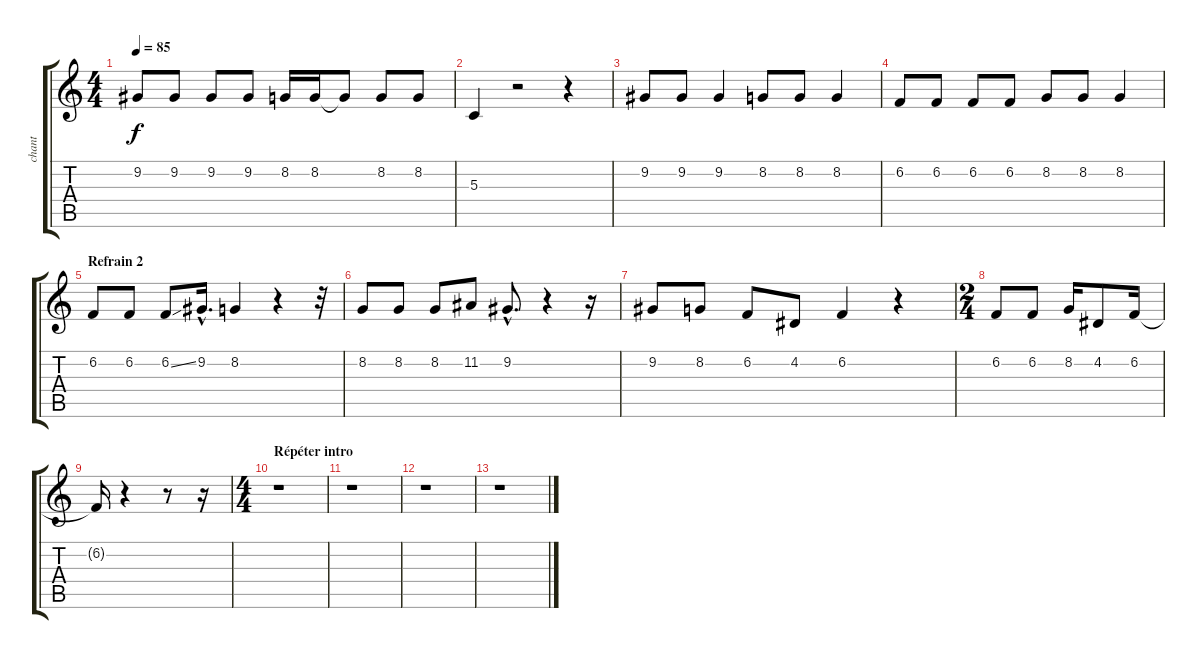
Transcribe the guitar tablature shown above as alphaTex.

\track ("chant" "chant") {instrument trumpet}
\staff {score tabs}
\tuning (E4 B3 G3 D3 A2 E2) {hide}
\ts (4 4)
\tempo 85
\clef g2
\ks c
9.2.8{dy f} 9.2.8 9.2.8 9.2.8 8.2.16 8.2.16 8.2{t}.8 8.2.8 8.2.8 |
5.3.4 r.2 r.4 |
9.2.8 9.2.8 9.2.4 8.2.8 8.2.8 8.2.4 |
6.2.8 6.2.8 6.2.8 6.2.8 8.2.8 8.2.8 8.2.4 |
\section ("" "Refrain 2")
6.2.8 6.2.8 6.2{ss}.8 9.2{hac}.16{d} 8.2.4 r.4 r.32 |
8.2.8 8.2.8 8.2.8 11.2.8 9.2{hac}.8{d} r.4 r.16 |
9.2.8 8.2.8 6.2.8 4.2.8 6.2.4 r.4 |
\ts (2 4)
6.2.8 6.2.8 8.2.16 4.2.8 6.2.16 |
6.2{t}.16 r.4 r.8 r.16 |
\ts (4 4)
\section ("" "Répéter intro")
r.1 |
r.1 |
r.1 |
r.1
